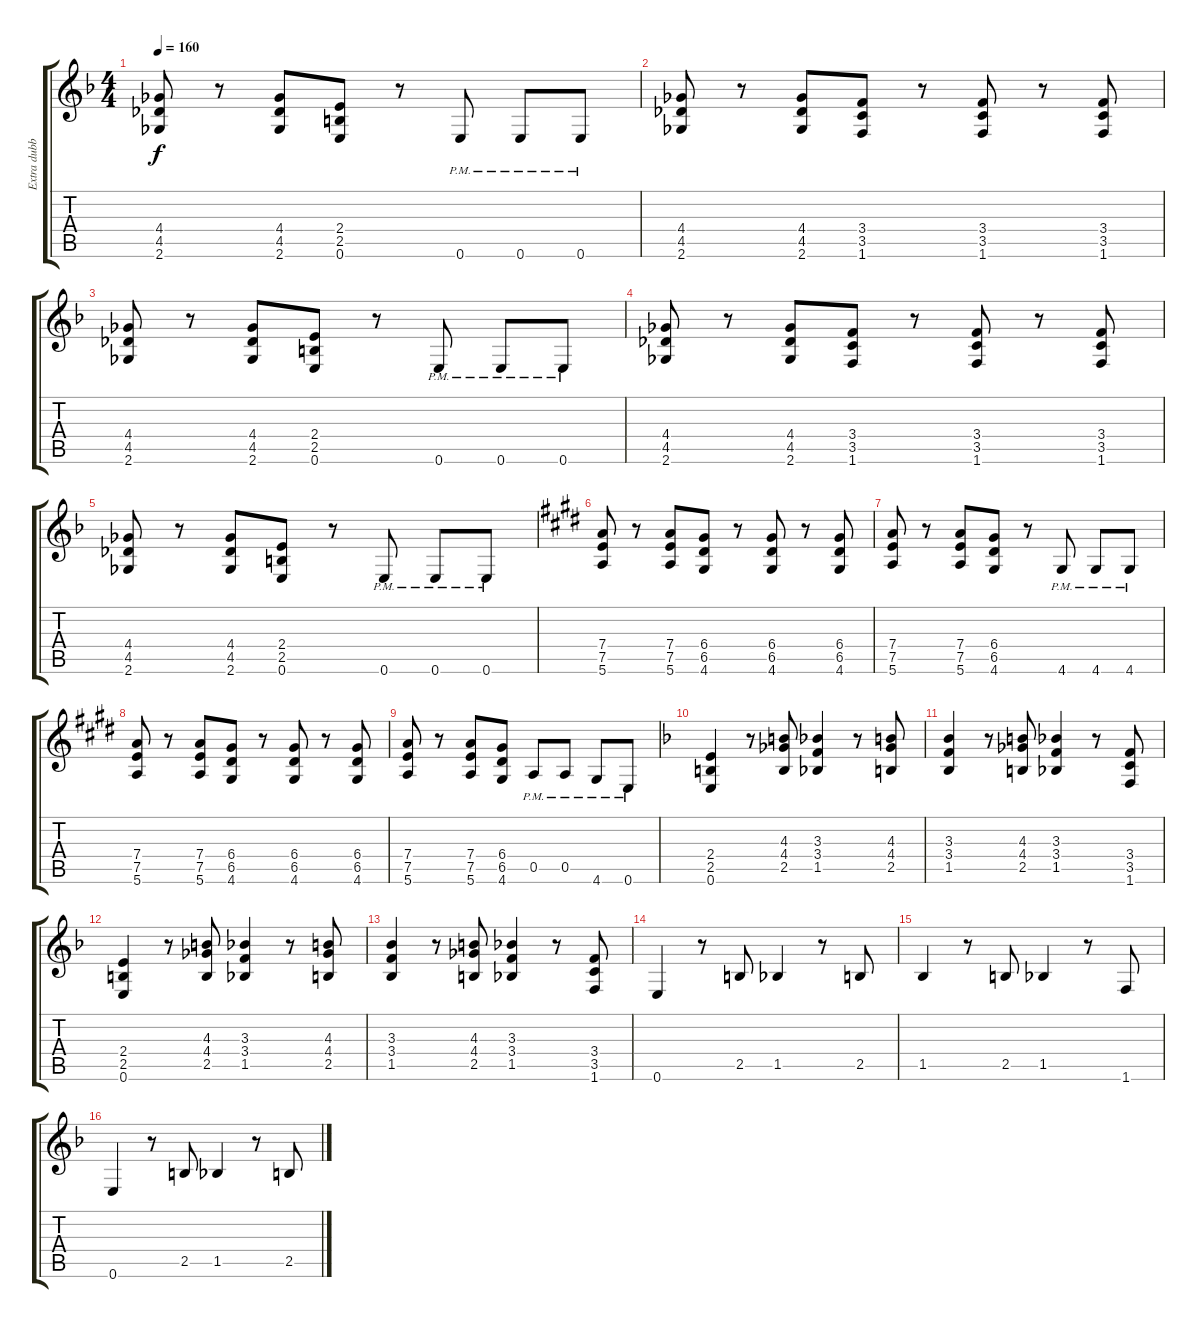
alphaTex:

\track ("Extra dubbed guitar" "Extra dubb") {instrument distortionguitar}
\staff {score tabs}
\tuning (E4 B3 G3 D3 A2 E2) {hide}
\ts (4 4)
\tempo 160
\clef g2
\ks f
(4.4 4.5 2.6).8{dy f} r.8 (4.4 4.5 2.6).8 (2.4 2.5 0.6).8 r.8 0.6{pm}.8 0.6{pm}.8 0.6{pm}.8 |
(4.4 4.5 2.6).8 r.8 (4.4 4.5 2.6).8 (3.4 3.5 1.6).8 r.8 (3.4 3.5 1.6).8 r.8 (3.4 3.5 1.6).8 |
(4.4 4.5 2.6).8 r.8 (4.4 4.5 2.6).8 (2.4 2.5 0.6).8 r.8 0.6{pm}.8 0.6{pm}.8 0.6{pm}.8 |
(4.4 4.5 2.6).8 r.8 (4.4 4.5 2.6).8 (3.4 3.5 1.6).8 r.8 (3.4 3.5 1.6).8 r.8 (3.4 3.5 1.6).8 |
(4.4 4.5 2.6).8 r.8 (4.4 4.5 2.6).8 (2.4 2.5 0.6).8 r.8 0.6{pm}.8 0.6{pm}.8 0.6{pm}.8 |
\ks e
(7.4 7.5 5.6).8 r.8 (7.4 7.5 5.6).8 (6.4 6.5 4.6).8 r.8 (6.4 6.5 4.6).8 r.8 (6.4 6.5 4.6).8 |
(7.4 7.5 5.6).8 r.8 (7.4 7.5 5.6).8 (6.4 6.5 4.6).8 r.8 4.6{pm}.8 4.6{pm}.8 4.6{pm}.8 |
(7.4 7.5 5.6).8 r.8 (7.4 7.5 5.6).8 (6.4 6.5 4.6).8 r.8 (6.4 6.5 4.6).8 r.8 (6.4 6.5 4.6).8 |
(7.4 7.5 5.6).8 r.8 (7.4 7.5 5.6).8 (6.4 6.5 4.6).8 0.5{pm}.8 0.5{pm}.8 4.6{pm}.8 0.6{pm}.8 |
\ks f
(2.4 2.5 0.6).4 r.8 (4.3 4.4 2.5).8 (3.3 3.4 1.5).4 r.8 (4.3 4.4 2.5).8 |
(3.3 3.4 1.5).4 r.8 (4.3 4.4 2.5).8 (3.3 3.4 1.5).4 r.8 (3.4 3.5 1.6).8 |
(2.4 2.5 0.6).4 r.8 (4.3 4.4 2.5).8 (3.3 3.4 1.5).4 r.8 (4.3 4.4 2.5).8 |
(3.3 3.4 1.5).4 r.8 (4.3 4.4 2.5).8 (3.3 3.4 1.5).4 r.8 (3.4 3.5 1.6).8 |
0.6.4 r.8 2.5.8 1.5.4 r.8 2.5.8 |
1.5.4 r.8 2.5.8 1.5.4 r.8 1.6.8 |
0.6.4 r.8 2.5.8 1.5.4 r.8 2.5.8
